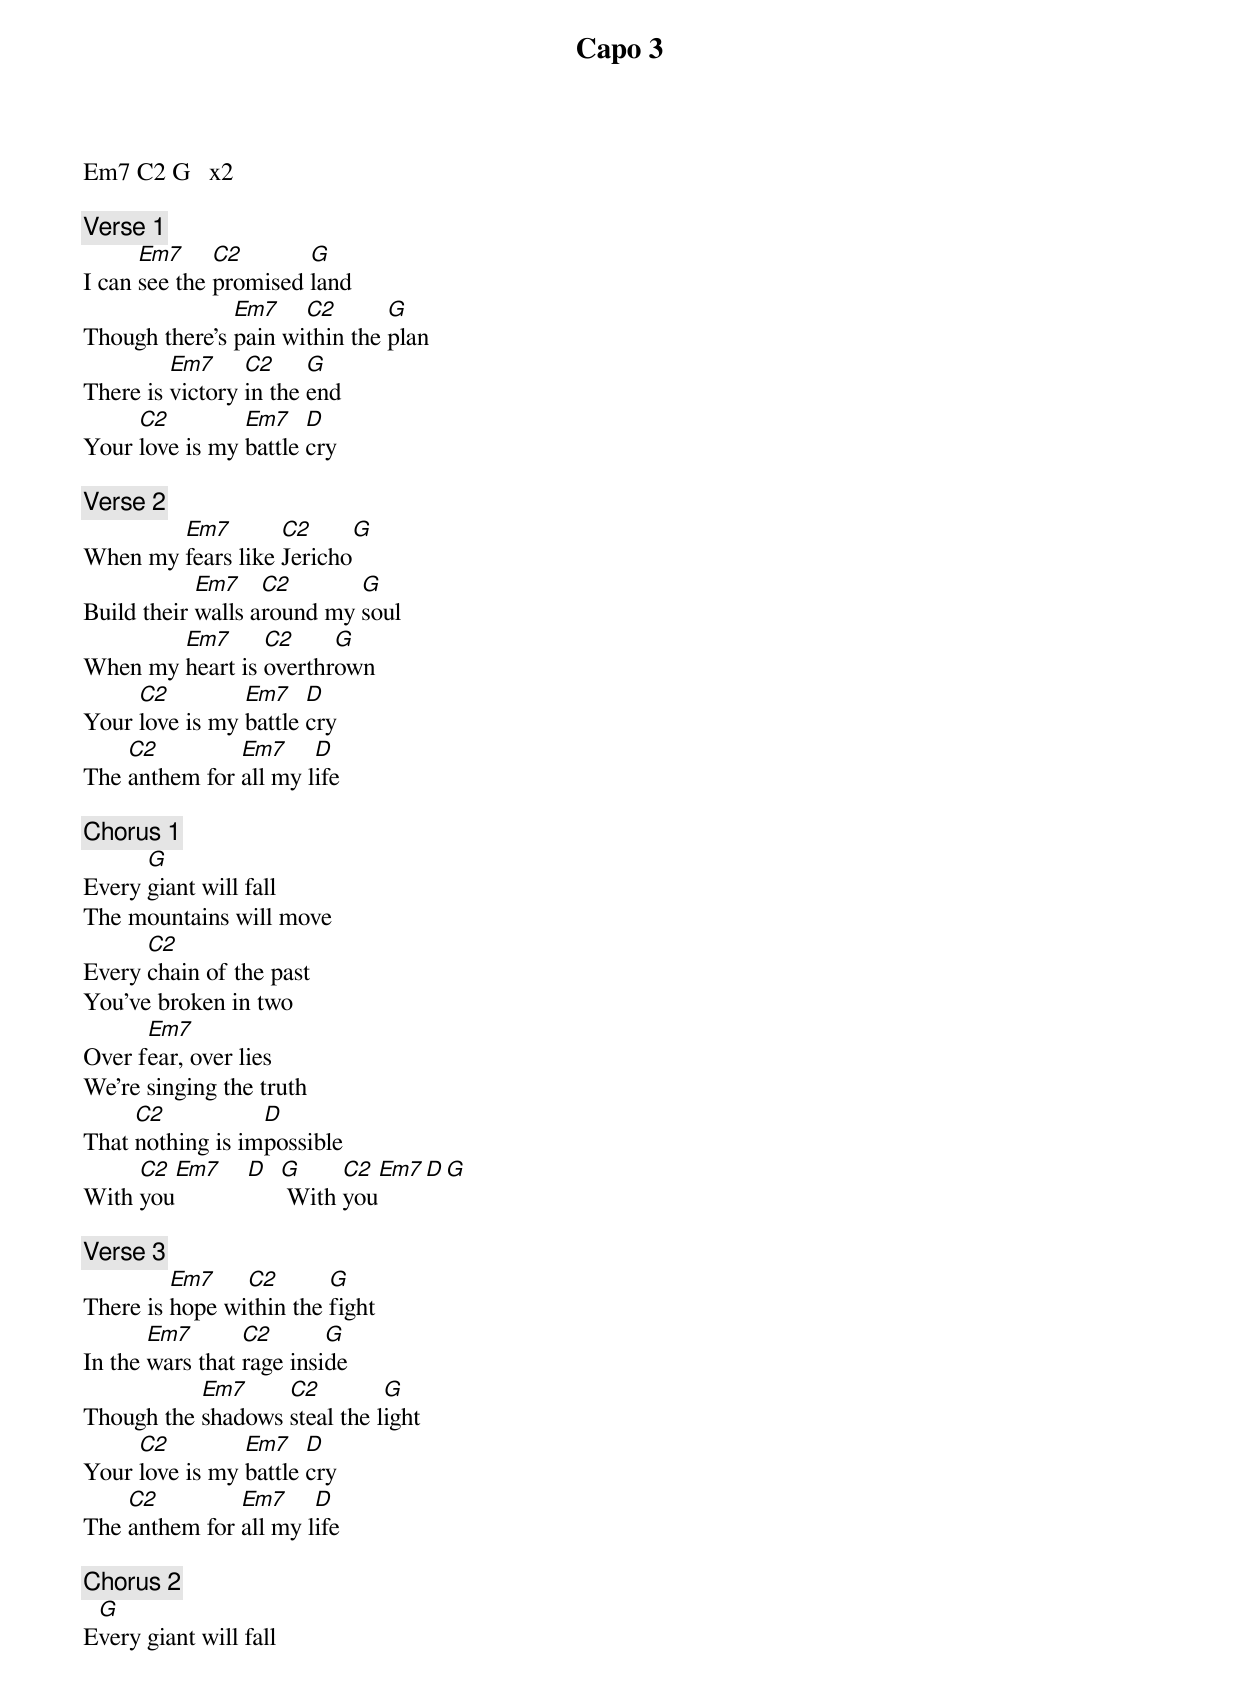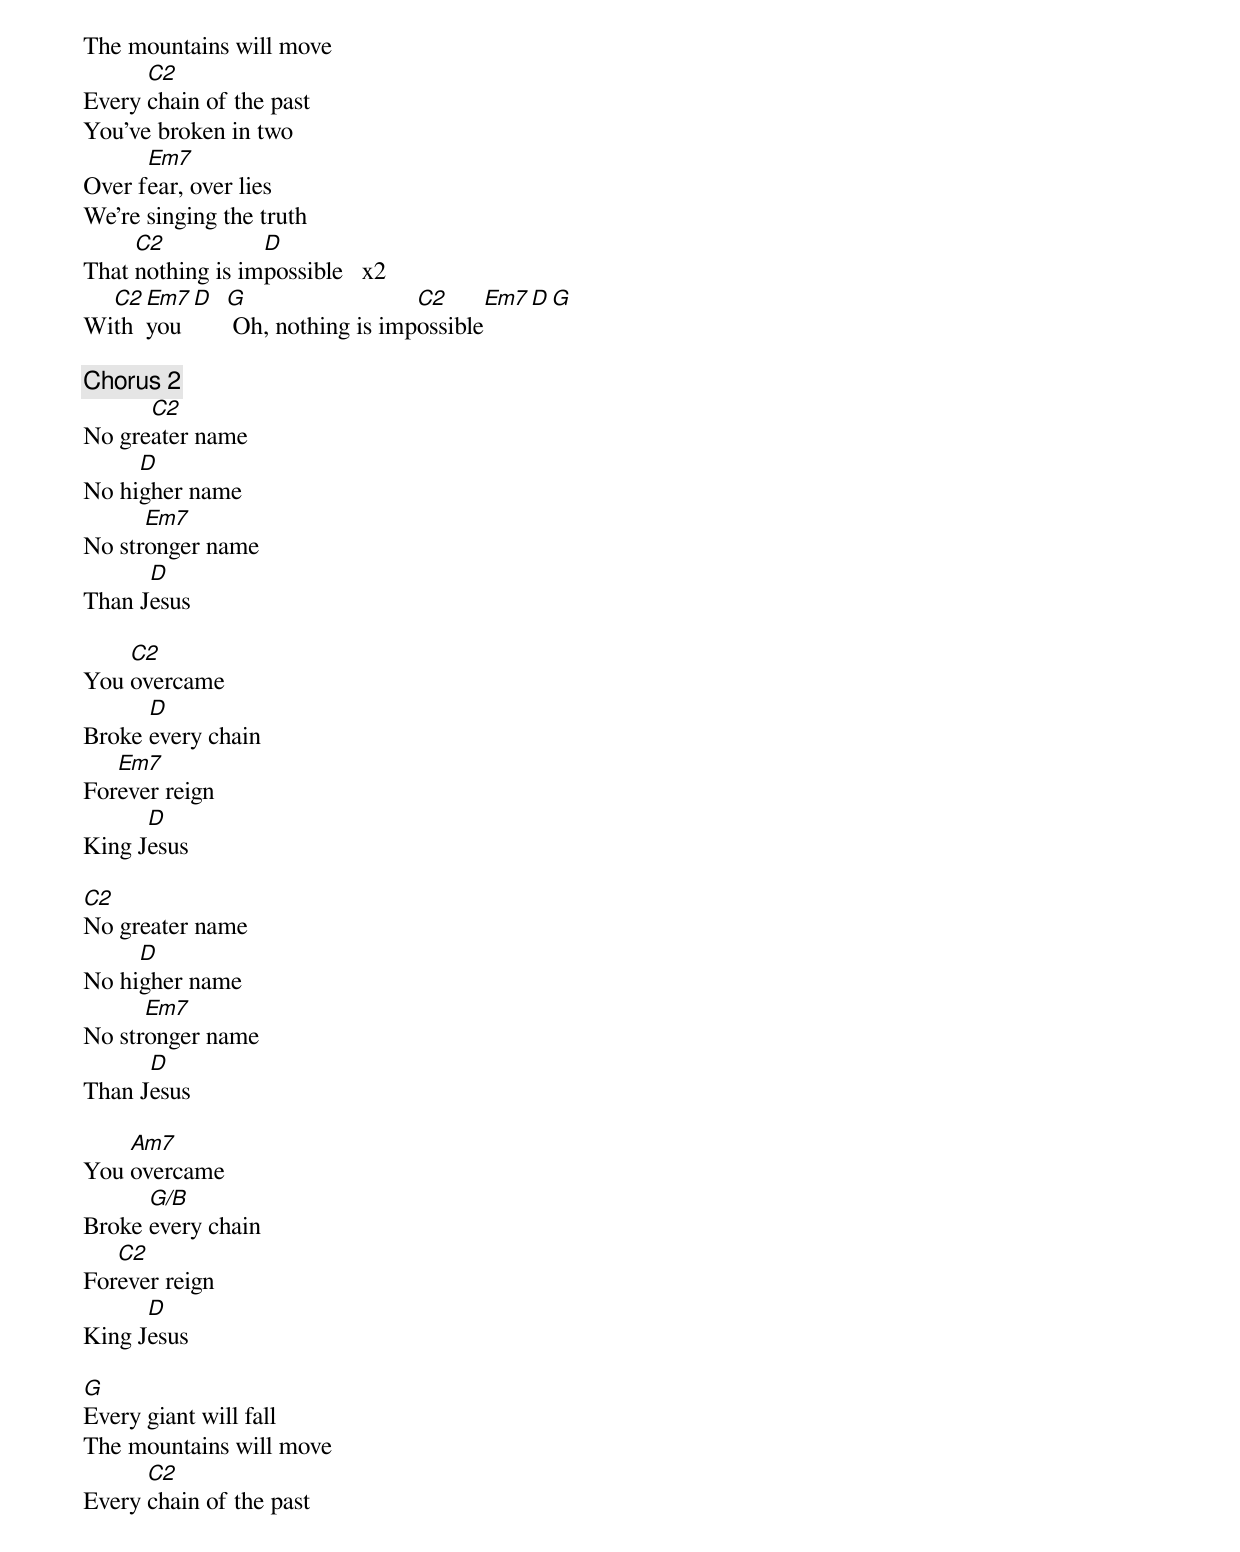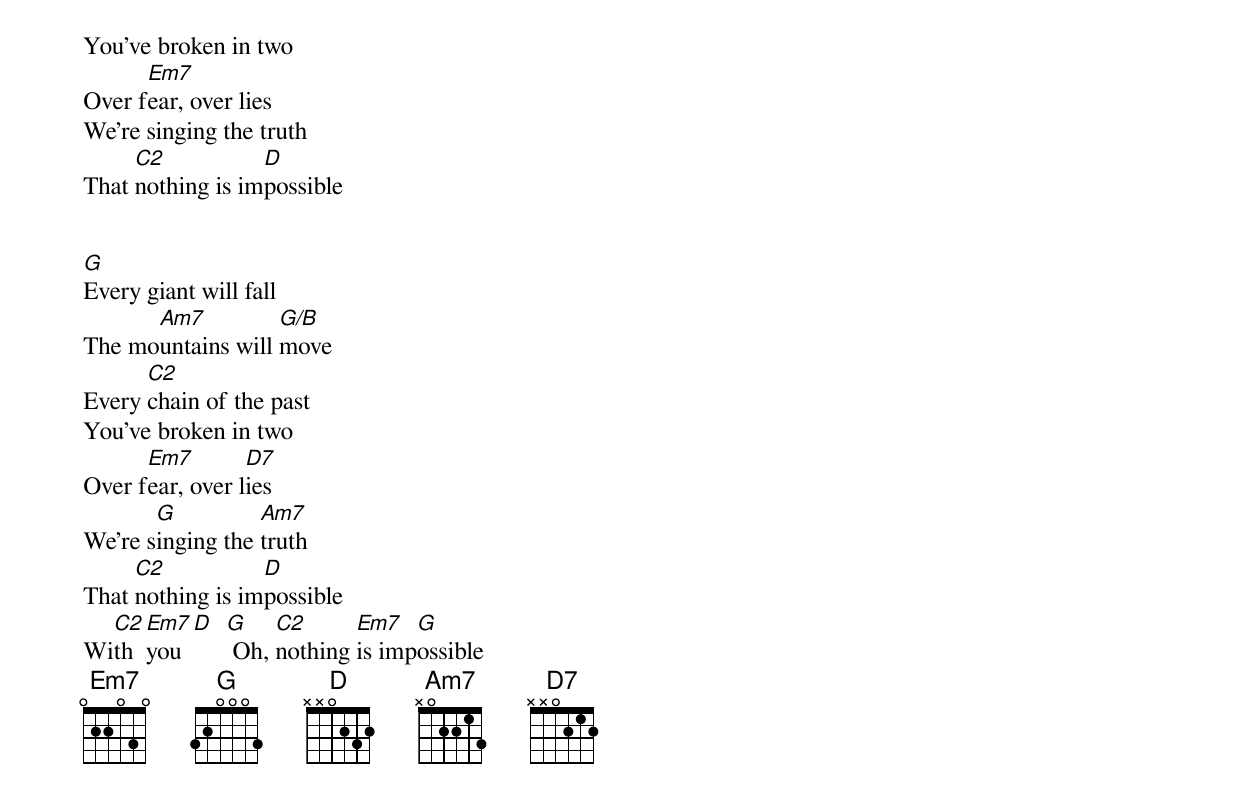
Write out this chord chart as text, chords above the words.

Capo 3

Em7 C2 G   x2

[Verse 1]
      Em7     C2       G
I can see the promised land
               Em7    C2       G
Though there's pain within the plan
         Em7     C2     G
There is victory in the end
     C2         Em7    D
Your love is my battle cry

[Verse 2]
        Em7        C2     G
When my fears like Jericho
            Em7    C2       G
Build their walls around my soul
        Em7      C2     G
When my heart is overthrown
     C2         Em7    D
Your love is my battle cry
    C2         Em7     D
The anthem for all my life

[Chorus 1]
      G
Every giant will fall
The mountains will move
      C2
Every chain of the past
You've broken in two
      Em7
Over fear, over lies
We're singing the truth
     C2           D
That nothing is impossible
     C2 Em7 D G     C2 Em7 D G
With you       With you

[Verse 3]
         Em7    C2       G
There is hope within the fight
       Em7       C2       G
In the wars that rage inside
           Em7     C2         G
Though the shadows steal the light
     C2         Em7    D
Your love is my battle cry
    C2         Em7     D
The anthem for all my life

[Chorus 2]
 G
Every giant will fall
The mountains will move
      C2
Every chain of the past
You've broken in two
      Em7
Over fear, over lies
We're singing the truth
     C2           D
That nothing is impossible   x2
  C2 Em7 D G                  C2     Em7 D G
With you    Oh, nothing is impossible

[Chorus 2]
      C2
No greater name
     D
No higher name
      Em7
No stronger name
      D
Than Jesus

    C2
You overcame
      D
Broke every chain
   Em7
Forever reign
      D
King Jesus

C2
No greater name
     D
No higher name
      Em7
No stronger name
      D
Than Jesus

    Am7
You overcame
      G/B
Broke every chain
   C2
Forever reign
      D
King Jesus

G
Every giant will fall
The mountains will move
      C2
Every chain of the past
You've broken in two
      Em7
Over fear, over lies
We're singing the truth
     C2           D
That nothing is impossible


G
Every giant will fall
      Am7          G/B
The mountains will move
      C2
Every chain of the past
You've broken in two
      Em7        D7
Over fear, over lies
       G          Am7
We're singing the truth
     C2           D
That nothing is impossible
  C2 Em7 D G    C2      Em7   G
With you    Oh, nothing is impossible
